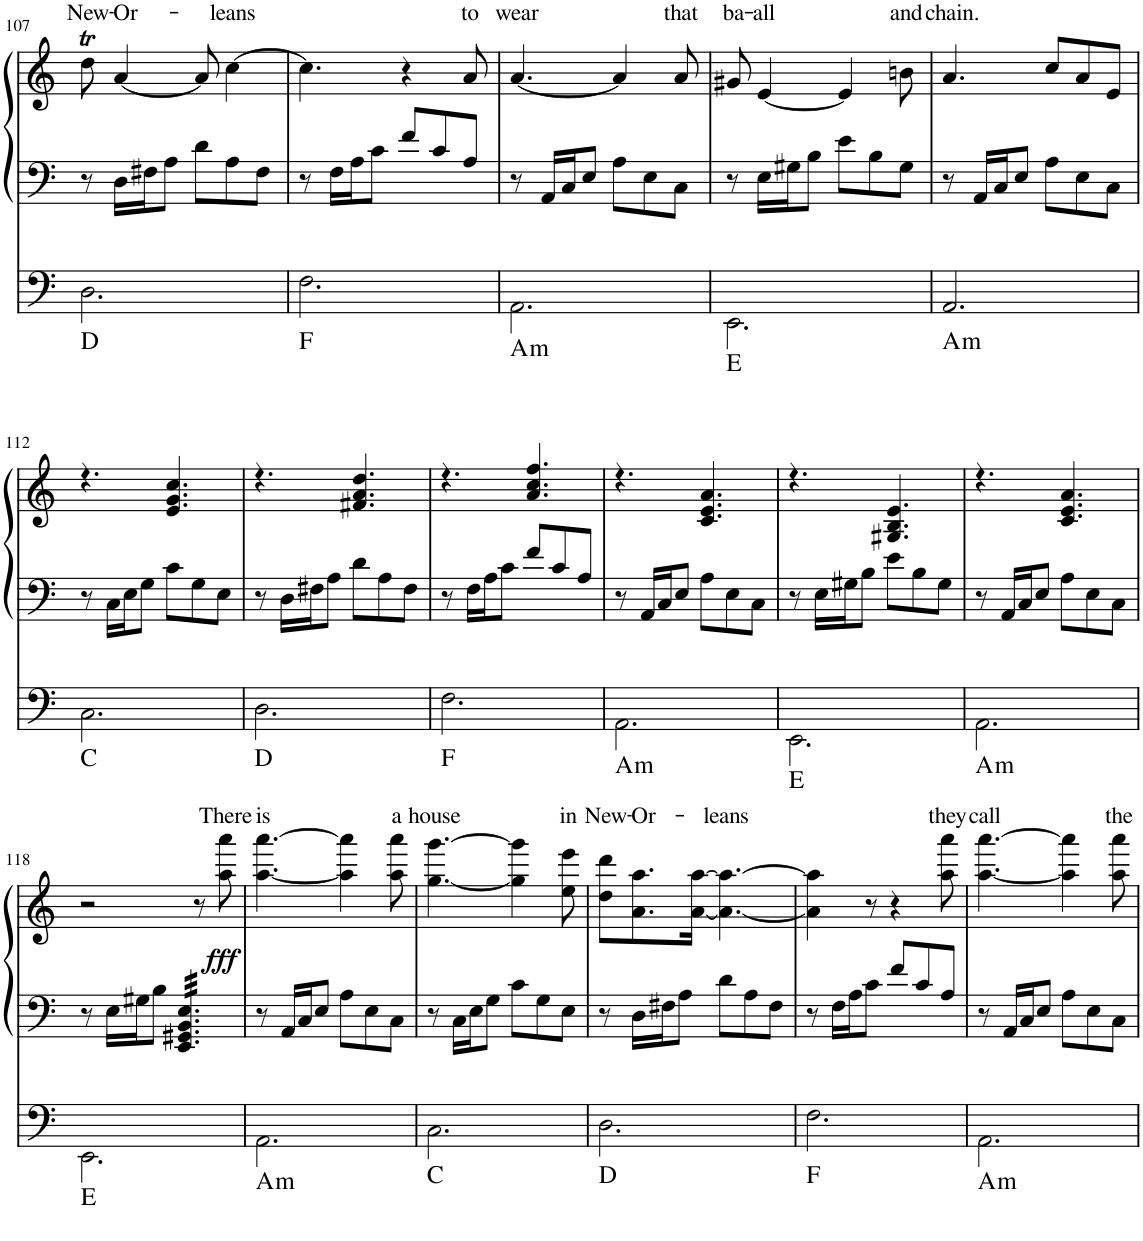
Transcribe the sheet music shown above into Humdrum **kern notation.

**kern	**kern	**kern	**text	**dynam	**harte
*part1	*part1	*part1	*part1	*part1	*part1
*staff3	*staff2	*staff1	*staff1	*staff1/2/3	*
*I"Organ	*	*	*	*	*
*I'Org.	*	*	*	*	*
!!LO:PB:g=z
*clefF4	*clefF4	*clefG2	*	*	*
*k[]	*k[]	*k[]	*	*	*
*M6/8	*M6/8	*M6/8	*	*	*
=107	=107	=107	=107	=107	=107
*^	*	*	*	*	*
!	!	!	!	!LO:LY:a	!	!
2.D\	2.ryy	8r	8ddT\	New-	.	D:maj
!	!	!	!	!LO:LY:a	!	!
.	.	16D\LL	[4a/	-Or-	.	.
.	.	16F#X\J	.	.	.	.
.	.	8A\J	.	.	.	.
.	.	8d\L	8a/]	.	.	.
!	!	!	!	!LO:LY:a	!	!
.	.	8A\	[4cc\	-leans	.	.
.	.	8F#\J	.	.	.	.
=108	=108	=108	=108	=108	=108	=108
2.F\	2.ryy	8r	4.cc\]	.	.	F:maj
.	.	16F\LL	.	.	.	.
.	.	16A\J	.	.	.	.
.	.	8c\J	.	.	.	.
.	.	8f/L	4r	.	.	.
.	.	8c/	.	.	.	.
!	!	!	!	!LO:LY:a	!	!
.	.	8A/J	8a/	to	.	.
=109	=109	=109	=109	=109	=109	=109
!	!	!	!	!LO:LY:a	!	!LO:H:kt=m
2.AA\	2.ryy	8r	[4.a/	wear	.	A:min
.	.	16AA/LL	.	.	.	.
.	.	16C/J	.	.	.	.
.	.	8E/J	.	.	.	.
.	.	8A\L	4a/]	.	.	.
.	.	8E\	.	.	.	.
!	!	!	!	!LO:LY:a	!	!
.	.	8C\J	8a/	that	.	.
=110	=110	=110	=110	=110	=110	=110
!	!	!	!	!LO:LY:a	!	!
2.EE\	2.ryy	8r	8g#X/	ba-	.	E:maj
!	!	!	!	!LO:LY:a	!	!
.	.	16E\LL	[4e/	all	.	.
.	.	16G#X\J	.	.	.	.
.	.	8B\J	.	.	.	.
.	.	8e\L	4e/]	.	.	.
.	.	8B\	.	.	.	.
!	!	!	!	!LO:LY:a	!	!
.	.	8G#\J	8bn\	and	.	.
*v	*v	*	*	*	*	*
=111	=111	=111	=111	=111	=111
!	!	!	!LO:LY:a	!	!LO:H:kt=m
2.AA/	8r	4.a/	chain.	.	A:min
.	16AA/LL	.	.	.	.
.	16C/J	.	.	.	.
.	8E/J	.	.	.	.
.	8A\L	8cc/L	.	.	.
.	8E\	8a/	.	.	.
.	8C\J	8e/J	.	.	.
!!LO:LB:g=z
=112	=112	=112	=112	=112	=112
*^	*	*^	*	*	*
2.C\	2.ryy	8r	2.ryy	4.r	.	.	C:maj
.	.	16C\LL	.	.	.	.	.
.	.	16E\J	.	.	.	.	.
.	.	8G\J	.	.	.	.	.
.	.	8c\L	.	4.e/ 4.g/ 4.cc/	.	.	.
.	.	8G\	.	.	.	.	.
.	.	8E\J	.	.	.	.	.
=113	=113	=113	=113	=113	=113	=113	=113
2.D\	2.ryy	8r	2.ryy	4.r	.	.	D:maj
.	.	16D\LL	.	.	.	.	.
.	.	16F#X\J	.	.	.	.	.
.	.	8A\J	.	.	.	.	.
.	.	8d\L	.	4.f#X/ 4.a/ 4.dd/	.	.	.
.	.	8A\	.	.	.	.	.
.	.	8F#\J	.	.	.	.	.
=114	=114	=114	=114	=114	=114	=114	=114
2.F\	2.ryy	8r	2.ryy	4.r	.	.	F:maj
.	.	16F\LL	.	.	.	.	.
.	.	16A\J	.	.	.	.	.
.	.	8c\J	.	.	.	.	.
.	.	8f/L	.	4.a/ 4.cc/ 4.ff/	.	.	.
.	.	8c/	.	.	.	.	.
.	.	8A/J	.	.	.	.	.
=115	=115	=115	=115	=115	=115	=115	=115
!	!	!	!	!	!	!	!LO:H:kt=m
2.AA\	2.ryy	8r	2.ryy	4.r	.	.	A:min
.	.	16AA/LL	.	.	.	.	.
.	.	16C/J	.	.	.	.	.
.	.	8E/J	.	.	.	.	.
.	.	8A\L	.	4.c/ 4.e/ 4.a/	.	.	.
.	.	8E\	.	.	.	.	.
.	.	8C\J	.	.	.	.	.
=116	=116	=116	=116	=116	=116	=116	=116
2.EE\	2.ryy	8r	2.ryy	4.r	.	.	E:maj
.	.	16E\LL	.	.	.	.	.
.	.	16G#X\J	.	.	.	.	.
.	.	8B\J	.	.	.	.	.
.	.	8e\L	.	4.G#X/ 4.B/ 4.e/	.	.	.
.	.	8B\	.	.	.	.	.
.	.	8G#\J	.	.	.	.	.
=117	=117	=117	=117	=117	=117	=117	=117
!	!	!	!	!	!	!	!LO:H:kt=m
2.AA\	2.ryy	8r	2.ryy	4.r	.	.	A:min
.	.	16AA/LL	.	.	.	.	.
.	.	16C/J	.	.	.	.	.
.	.	8E/J	.	.	.	.	.
.	.	8A\L	.	4.c/ 4.e/ 4.a/	.	.	.
.	.	8E\	.	.	.	.	.
.	.	8C\J	.	.	.	.	.
*	*	*	*v	*v	*	*	*
!!LO:LB:g=z
=118	=118	=118	=118	=118	=118	=118
2.EE\	2.ryy	8r	2r	.	.	E:maj
.	.	16E\LL	.	.	.	.
.	.	16G#X\J	.	.	.	.
.	.	8B\J	.	.	.	.
*	*	*tremolo	*	*	*	*
.	.	32EE/ 32GG#X/ 32BB/ 32E/LLL	.	.	.	.
.	.	32EE/ 32GG#X/ 32BB/ 32E/	.	.	.	.
.	.	32EE/ 32GG#X/ 32BB/ 32E/	.	.	.	.
.	.	32EE/ 32GG#X/ 32BB/ 32E/	.	.	.	.
.	.	32EE/ 32GG#X/ 32BB/ 32E/	8r	.	.	.
.	.	32EE/ 32GG#X/ 32BB/ 32E/	.	.	.	.
.	.	32EE/ 32GG#X/ 32BB/ 32E/	.	.	.	.
.	.	32EE/ 32GG#X/ 32BB/ 32E/	.	.	.	.
!	!	!	!	!LO:LY:a	!LO:DY:b	!
.	.	32EE/ 32GG#X/ 32BB/ 32E/	8aa\ 8aaa\	There	fff	.
.	.	32EE/ 32GG#X/ 32BB/ 32E/	.	.	.	.
.	.	32EE/ 32GG#X/ 32BB/ 32E/	.	.	.	.
.	.	32EE/ 32GG#X/ 32BB/ 32E/JJJ	.	.	.	.
*	*	*Xtremolo	*	*	*	*
=119	=119	=119	=119	=119	=119	=119
!	!	!	!	!LO:LY:a	!	!LO:H:kt=m
2.AA\	2.ryy	8r	[4.aa\ [4.aaa\	is	.	A:min
.	.	16AA/LL	.	.	.	.
.	.	16C/J	.	.	.	.
.	.	8E/J	.	.	.	.
.	.	8A\L	4aa\] 4aaa\]	.	.	.
.	.	8E\	.	.	.	.
!	!	!	!	!LO:LY:a	!	!
.	.	8C\J	8aa\ 8aaa\	a	.	.
=120	=120	=120	=120	=120	=120	=120
!	!	!	!	!LO:LY:a	!	!
2.C\	2.ryy	8r	[4.gg\ [4.ggg\	house	.	C:maj
.	.	16C\LL	.	.	.	.
.	.	16E\J	.	.	.	.
.	.	8G\J	.	.	.	.
.	.	8c\L	4gg\] 4ggg\]	.	.	.
.	.	8G\	.	.	.	.
!	!	!	!	!LO:LY:a	!	!
.	.	8E\J	8ee\ 8eee\	in	.	.
=121	=121	=121	=121	=121	=121	=121
!	!	!	!	!LO:LY:a	!	!
2.D\	2.ryy	8r	8dd\ 8ddd\L	New-	.	D:maj
!	!	!	!	!LO:LY:a	!	!
.	.	16D\LL	8.a\ 8.aa\	Or-	.	.
.	.	16F#X\J	.	.	.	.
.	.	8A\J	.	.	.	.
.	.	.	[16a\ [16aa\Jk	.	.	.
!	!	!	!	!LO:LY:a	!	!
.	.	8d\L	4.a\_ 4.aa\_	-leans	.	.
.	.	8A\	.	.	.	.
.	.	8F#\J	.	.	.	.
=122	=122	=122	=122	=122	=122	=122
2.F\	2.ryy	8r	4a\] 4aa\]	.	.	F:maj
.	.	16F\LL	.	.	.	.
.	.	16A\J	.	.	.	.
.	.	8c\J	8r	.	.	.
.	.	8f/L	4r	.	.	.
.	.	8c/	.	.	.	.
!	!	!	!	!LO:LY:a	!	!
.	.	8A/J	8aa\ 8aaa\	they	.	.
=123	=123	=123	=123	=123	=123	=123
!	!	!	!	!LO:LY:a	!	!LO:H:kt=m
2.AA\	2.ryy	8r	[4.aa\ [4.aaa\	call	.	A:min
.	.	16AA/LL	.	.	.	.
.	.	16C/J	.	.	.	.
.	.	8E/J	.	.	.	.
.	.	8A\L	4aa\] 4aaa\]	.	.	.
.	.	8E\	.	.	.	.
!	!	!	!	!LO:LY:a	!	!
.	.	8C\J	8aa\ 8aaa\	the	.	.
*v	*v	*	*	*	*	*
=	=	=	=	=	=
*-	*-	*-	*-	*-	*-
